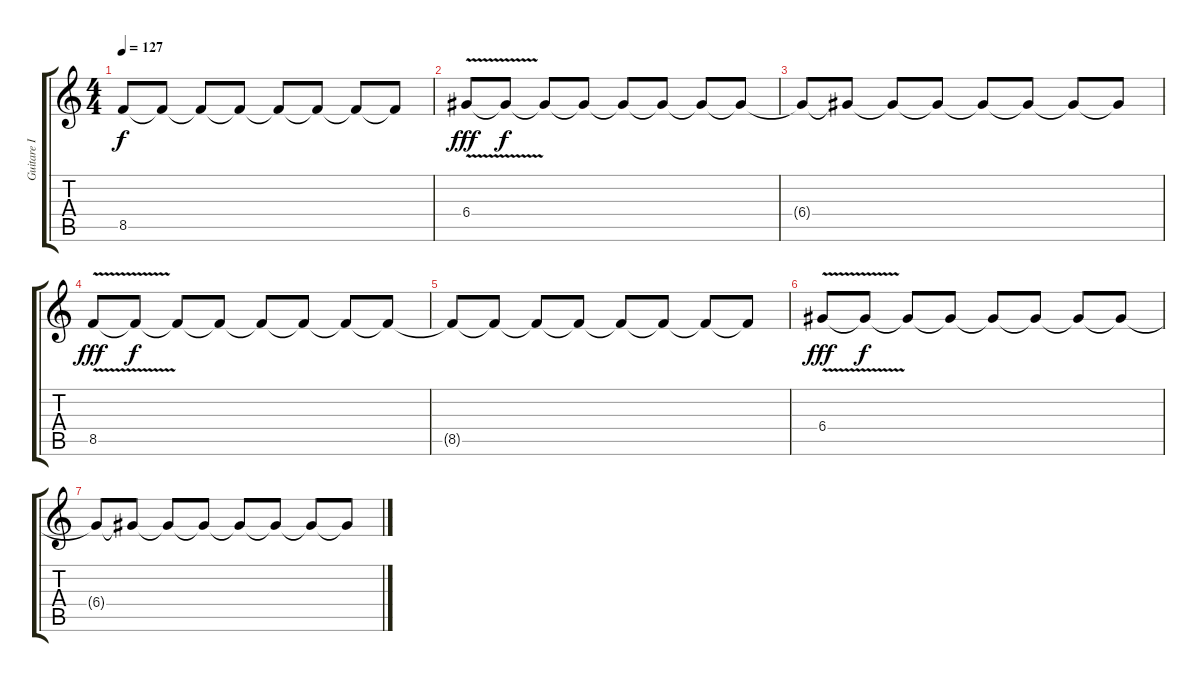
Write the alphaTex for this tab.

\track ("Guitare I" "Guitare I") {instrument electricguitarjazz}
\staff {score tabs}
\tuning (E4 B3 G3 D3 A2 E2) {hide}
\ts (4 4)
\tempo 127
\clef g2
\ks c
8.5{t}.8{dy f} 8.5{t}.8 8.5{t}.8 8.5{t}.8 8.5{t}.8 8.5{t}.8 8.5{t}.8 8.5{t}.8 |
6.4{v}.8{dy fff} 6.4{t}.8{dy f} 6.4{t}.8 6.4{t}.8 6.4{t}.8 6.4{t}.8 6.4{t}.8 6.4{t}.8 |
6.4{t}.8 6.4{t}.8 6.4{t}.8 6.4{t}.8 6.4{t}.8 6.4{t}.8 6.4{t}.8 6.4{t}.8 |
8.5{v}.8{dy fff} 8.5{t}.8{dy f} 8.5{t}.8 8.5{t}.8 8.5{t}.8 8.5{t}.8 8.5{t}.8 8.5{t}.8 |
8.5{t}.8 8.5{t}.8 8.5{t}.8 8.5{t}.8 8.5{t}.8 8.5{t}.8 8.5{t}.8 8.5{t}.8 |
6.4{v}.8{dy fff} 6.4{t}.8{dy f} 6.4{t}.8 6.4{t}.8 6.4{t}.8 6.4{t}.8 6.4{t}.8 6.4{t}.8 |
6.4{t}.8 6.4{t}.8 6.4{t}.8 6.4{t}.8 6.4{t}.8 6.4{t}.8 6.4{t}.8 6.4{t}.8
